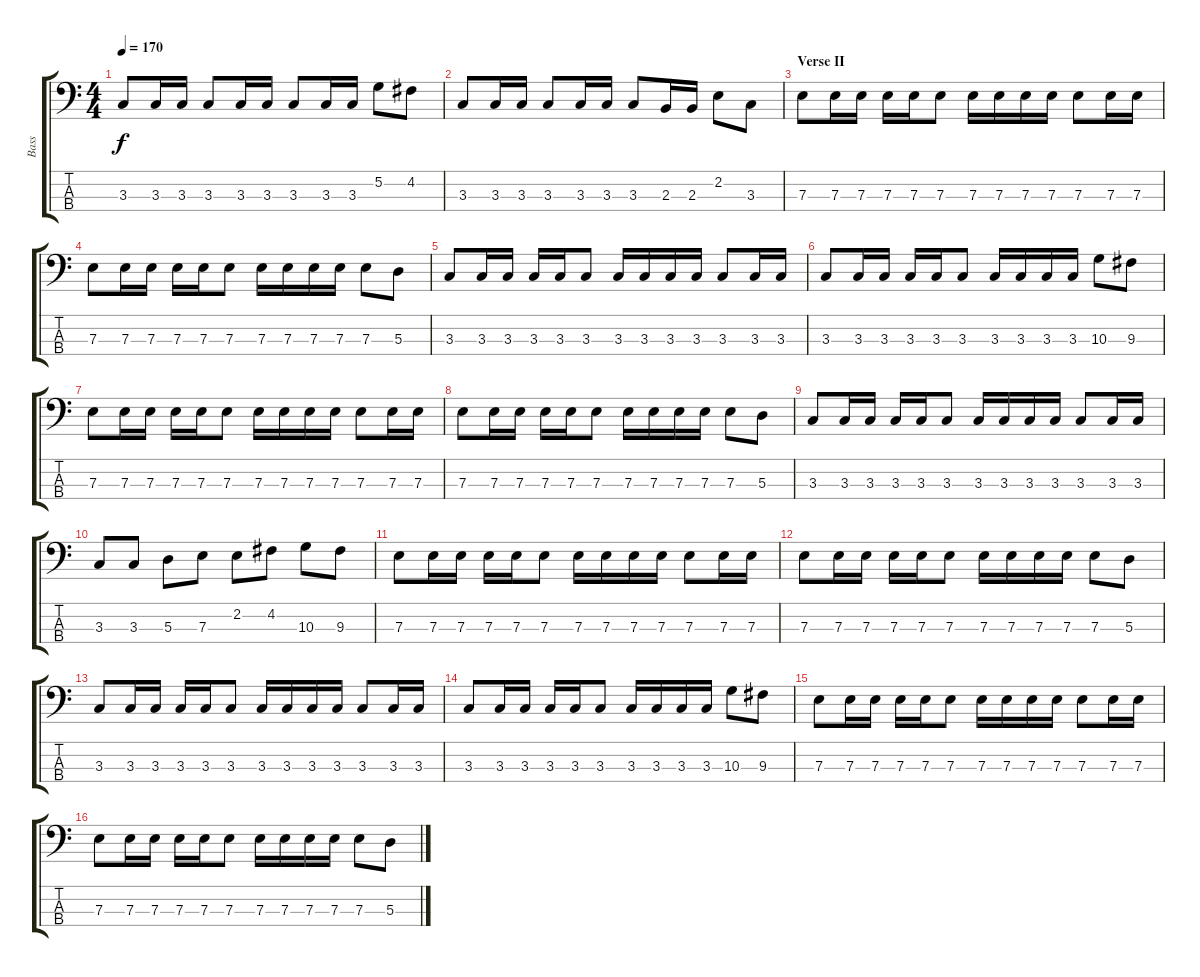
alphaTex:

\track ("Bass" "Bass") {instrument electricbassfinger}
\staff {score tabs}
\tuning (G2 D2 A1 E1) {hide}
\ts (4 4)
\tempo 170
\clef f4
\ks c
3.3.8{dy f} 3.3.16 3.3.16 3.3.8 3.3.16 3.3.16 3.3.8 3.3.16 3.3.16 5.2.8 4.2.8 |
3.3.8 3.3.16 3.3.16 3.3.8 3.3.16 3.3.16 3.3.8 2.3.16 2.3.16 2.2.8 3.3.8 |
\section ("" "Verse II")
7.3.8 7.3.16 7.3.16 7.3.16 7.3.16 7.3.8 7.3.16 7.3.16 7.3.16 7.3.16 7.3.8 7.3.16 7.3.16 |
7.3.8 7.3.16 7.3.16 7.3.16 7.3.16 7.3.8 7.3.16 7.3.16 7.3.16 7.3.16 7.3.8 5.3.8 |
3.3.8 3.3.16 3.3.16 3.3.16 3.3.16 3.3.8 3.3.16 3.3.16 3.3.16 3.3.16 3.3.8 3.3.16 3.3.16 |
3.3.8 3.3.16 3.3.16 3.3.16 3.3.16 3.3.8 3.3.16 3.3.16 3.3.16 3.3.16 10.3.8 9.3.8 |
7.3.8 7.3.16 7.3.16 7.3.16 7.3.16 7.3.8 7.3.16 7.3.16 7.3.16 7.3.16 7.3.8 7.3.16 7.3.16 |
7.3.8 7.3.16 7.3.16 7.3.16 7.3.16 7.3.8 7.3.16 7.3.16 7.3.16 7.3.16 7.3.8 5.3.8 |
3.3.8 3.3.16 3.3.16 3.3.16 3.3.16 3.3.8 3.3.16 3.3.16 3.3.16 3.3.16 3.3.8 3.3.16 3.3.16 |
3.3.8 3.3.8 5.3.8 7.3.8 2.2.8 4.2.8 10.3.8 9.3.8 |
7.3.8 7.3.16 7.3.16 7.3.16 7.3.16 7.3.8 7.3.16 7.3.16 7.3.16 7.3.16 7.3.8 7.3.16 7.3.16 |
7.3.8 7.3.16 7.3.16 7.3.16 7.3.16 7.3.8 7.3.16 7.3.16 7.3.16 7.3.16 7.3.8 5.3.8 |
3.3.8 3.3.16 3.3.16 3.3.16 3.3.16 3.3.8 3.3.16 3.3.16 3.3.16 3.3.16 3.3.8 3.3.16 3.3.16 |
3.3.8 3.3.16 3.3.16 3.3.16 3.3.16 3.3.8 3.3.16 3.3.16 3.3.16 3.3.16 10.3.8 9.3.8 |
7.3.8 7.3.16 7.3.16 7.3.16 7.3.16 7.3.8 7.3.16 7.3.16 7.3.16 7.3.16 7.3.8 7.3.16 7.3.16 |
7.3.8 7.3.16 7.3.16 7.3.16 7.3.16 7.3.8 7.3.16 7.3.16 7.3.16 7.3.16 7.3.8 5.3.8
